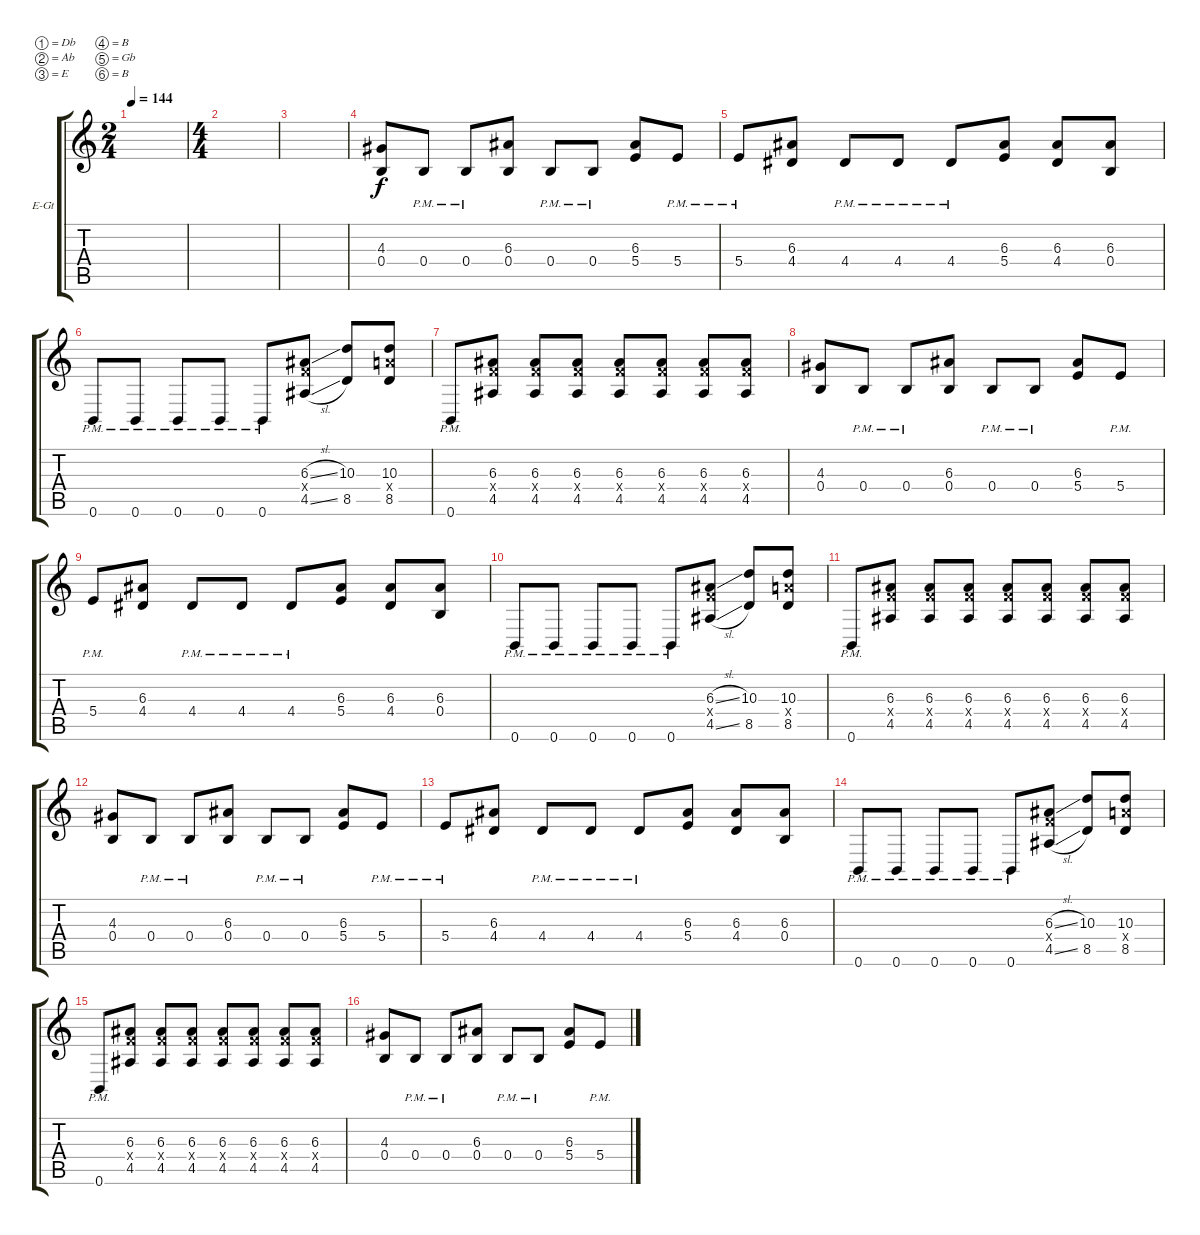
\bracketExtendMode groupsimilarinstruments
\firstSystemTrackNameOrientation horizontal
\otherSystemsTrackNameOrientation horizontal
\track ("Right guitar" "E-Gt") {instrument overdrivenguitar}
\staff {score tabs}
\tuning (Db4 Ab3 E3 B2 Gb2 B1)
\ts (2 4)
\tempo 144
\clef g2
\ks c
|
\ts (4 4)
|
|
\beaming (8 2 2 2 2)
(4.3 0.4).8 0.4{pm}.8 0.4{pm}.8 (6.3 0.4).8 0.4{pm}.8 0.4{pm}.8 (6.3 5.4).8 5.4{pm}.8 |
5.4{pm}.8 (6.3 4.4).8 4.4{pm}.8 4.4{pm}.8 4.4{pm}.8 (6.3 5.4).8 (6.3 4.4).8 (6.3 0.4).8 |
0.6{pm}.8 0.6{pm}.8 0.6{pm}.8 0.6{pm}.8 0.6{pm}.8 (6.3{sl} 6.4{x} 4.5{sl}).8 (10.3 8.5).8 (10.3 10.4{x} 8.5).8 |
0.6{pm}.8 (6.3 6.4{x} 4.5).8 (6.3 6.4{x} 4.5).8 (6.3 6.4{x} 4.5).8 (6.3 6.4{x} 4.5).8 (6.3 6.4{x} 4.5).8 (6.3 6.4{x} 4.5).8 (6.3 6.4{x} 4.5).8 |
(4.3 0.4).8 0.4{pm}.8 0.4{pm}.8 (6.3 0.4).8 0.4{pm}.8 0.4{pm}.8 (6.3 5.4).8 5.4{pm}.8 |
5.4{pm}.8 (6.3 4.4).8 4.4{pm}.8 4.4{pm}.8 4.4{pm}.8 (6.3 5.4).8 (6.3 4.4).8 (6.3 0.4).8 |
0.6{pm}.8 0.6{pm}.8 0.6{pm}.8 0.6{pm}.8 0.6{pm}.8 (6.3{sl} 6.4{x} 4.5{sl}).8 (10.3 8.5).8 (10.3 10.4{x} 8.5).8 |
0.6{pm}.8 (6.3 6.4{x} 4.5).8 (6.3 6.4{x} 4.5).8 (6.3 6.4{x} 4.5).8 (6.3 6.4{x} 4.5).8 (6.3 6.4{x} 4.5).8 (6.3 6.4{x} 4.5).8 (6.3 6.4{x} 4.5).8 |
(4.3 0.4).8 0.4{pm}.8 0.4{pm}.8 (6.3 0.4).8 0.4{pm}.8 0.4{pm}.8 (6.3 5.4).8 5.4{pm}.8 |
5.4{pm}.8 (6.3 4.4).8 4.4{pm}.8 4.4{pm}.8 4.4{pm}.8 (6.3 5.4).8 (6.3 4.4).8 (6.3 0.4).8 |
0.6{pm}.8 0.6{pm}.8 0.6{pm}.8 0.6{pm}.8 0.6{pm}.8 (6.3{sl} 6.4{x} 4.5{sl}).8 (10.3 8.5).8 (10.3 10.4{x} 8.5).8 |
0.6{pm}.8 (6.3 6.4{x} 4.5).8 (6.3 6.4{x} 4.5).8 (6.3 6.4{x} 4.5).8 (6.3 6.4{x} 4.5).8 (6.3 6.4{x} 4.5).8 (6.3 6.4{x} 4.5).8 (6.3 6.4{x} 4.5).8 |
(4.3 0.4).8 0.4{pm}.8 0.4{pm}.8 (6.3 0.4).8 0.4{pm}.8 0.4{pm}.8 (6.3 5.4).8 5.4{pm}.8
